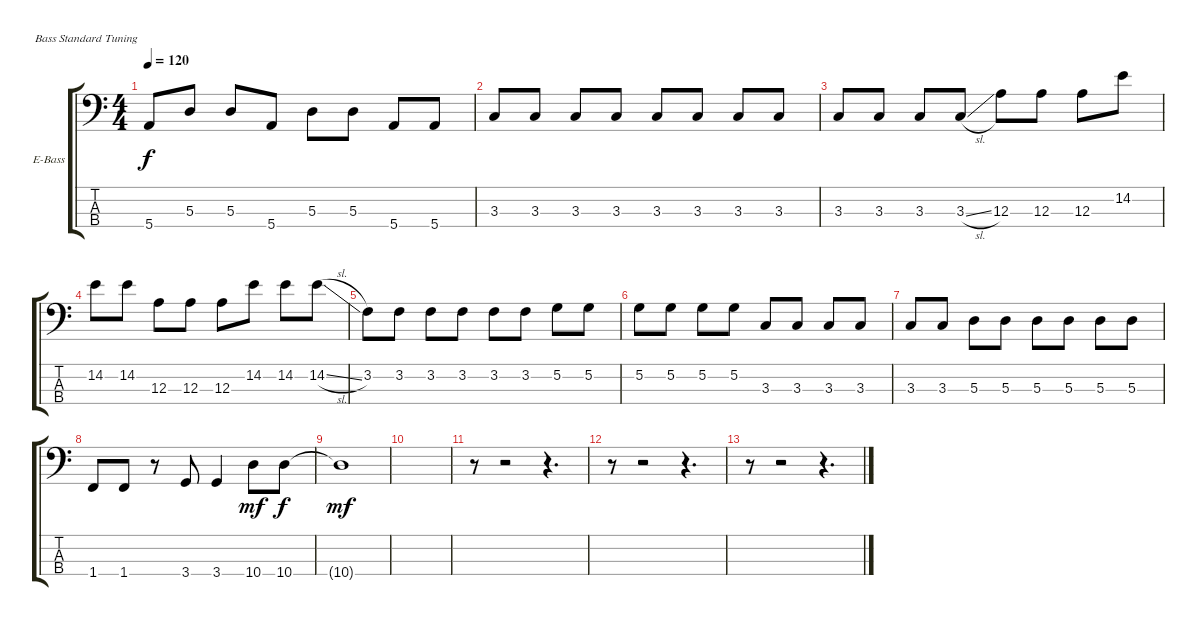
\bracketExtendMode groupsimilarinstruments
\firstSystemTrackNameOrientation horizontal
\otherSystemsTrackNameOrientation horizontal
\track ("Track 2" "E-Bass") {instrument electricbassfinger}
\staff {score tabs}
\tuning (G2 D2 A1 E1)
\ts (4 4)
\tempo 120
\clef f4
\ks c
5.4.8{dy f} 5.3.8 5.3.8 5.4.8 5.3.8 5.3.8 5.4.8 5.4.8 |
3.3.8 3.3.8 3.3.8 3.3.8 3.3.8 3.3.8 3.3.8 3.3.8 |
3.3.8 3.3.8 3.3.8 3.3{sl}.8 12.3.8 12.3.8 12.3.8 14.2.8 |
14.2.8 14.2.8 12.3.8 12.3.8 12.3.8 14.2.8 14.2.8 14.2{sl}.8 |
3.2.8 3.2.8 3.2.8 3.2.8 3.2.8 3.2.8 5.2.8 5.2.8 |
5.2.8 5.2.8 5.2.8 5.2.8 3.3.8 3.3.8 3.3.8 3.3.8 |
3.3.8 3.3.8 5.3.8 5.3.8 5.3.8 5.3.8 5.3.8 5.3.8 |
1.4.8 1.4.8 r.8 3.4.8 3.4.4 10.4.8{dy mf} 10.4.8{dy f} |
10.4{t}.1{dy mf} |
|
r.8 r.2 r.4{d} |
r.8 r.2 r.4{d} |
r.8 r.2 r.4{d}
